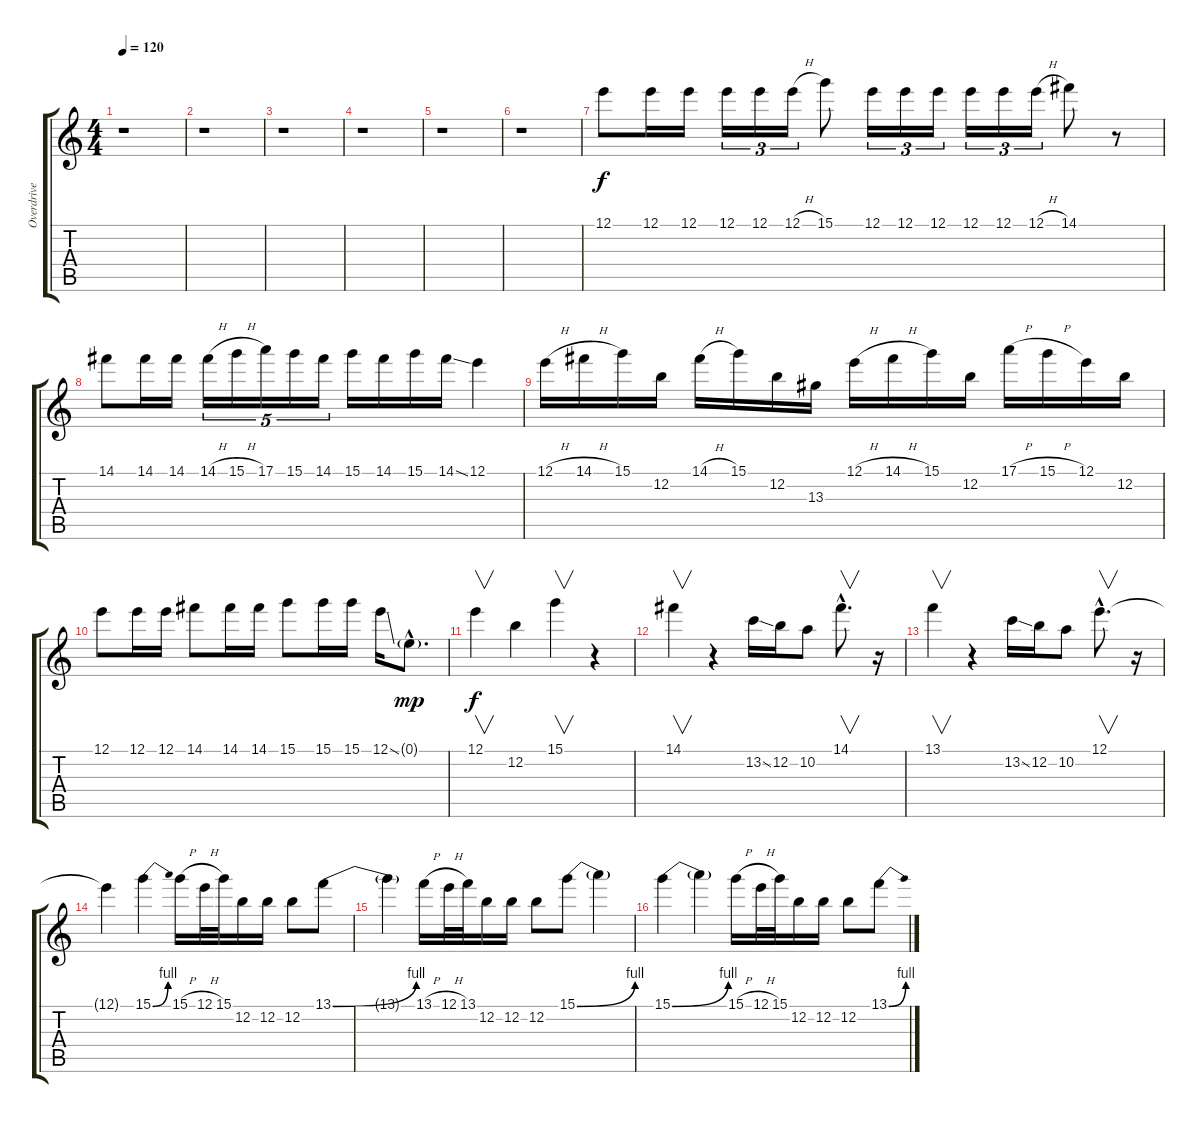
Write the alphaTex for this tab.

\track ("Overdrive" "Overdrive") {instrument overdrivenguitar}
\staff {score tabs}
\tuning (E4 B3 G3 D3 A2 E2) {hide}
\ts (4 4)
\tempo 120
\clef g2
\ks c
r.1{dy f} |
r.1 |
r.1 |
r.1 |
r.1 |
r.1 |
12.1.8 12.1.16 12.1.16 12.1.16{tu (3 2)} 12.1.16{tu (3 2)} 12.1{h}.16{tu (3 2)} 15.1.8 12.1.16{tu (3 2)} 12.1.16{tu (3 2)} 12.1.16{tu (3 2)} 12.1.16{tu (3 2)} 12.1.16{tu (3 2)} 12.1{h}.16{tu (3 2)} 14.1.8 r.8 |
14.1.8 14.1.16 14.1.16 14.1{h}.16{tu (5 4)} 15.1{h}.16{tu (5 4)} 17.1.16{tu (5 4)} 15.1.16{tu (5 4)} 14.1.16{tu (5 4)} 15.1.16 14.1.16 15.1.16 14.1{ss}.16 12.1.4 |
12.1{h}.16 14.1{h}.16 15.1.16 12.2.16 14.1{h}.16 15.1.16 12.2.16 13.3.16 12.1{h}.16 14.1{h}.16 15.1.16 12.2.16 17.1{h}.16 15.1{h}.16 12.1.16 12.2.16 |
12.1.8 12.1.16 12.1.16 14.1.8 14.1.16 14.1.16 15.1.8 15.1.16 15.1.16 12.1{ss}.16 0.1{g hac}.8{d dy mp} |
12.1.4{v dy f} 12.2.4 15.1.4{v} r.4 |
14.1.4{v} r.4 13.2{ss}.16 12.2.16 10.2.8 14.1{hac}.8{v d} r.16 |
13.1.4{v} r.4 13.2{ss}.16 12.2.16 10.2.8 12.1{hac}.8{v d} r.16 |
12.1{t}.4 15.1{be (bend 0 0 60 4)}.4 15.1{h}.16 12.1{h}.32 15.1.32 12.2.16 12.2.16 12.2.8 13.1{be (bend 0 0 60 4)}.8 |
13.1{t}.4 13.1{h}.16 12.1{h}.32 13.1.32 12.2.16 12.2.16 12.2.8 15.1{be (bend 0 0 60 4)}.8 15.1{t}.4 |
15.1{be (bend 0 0 60 4)}.4 15.1{t}.4 15.1{h}.16 12.1{h}.32 15.1.32 12.2.16 12.2.16 12.2.8 13.1{be (bend 0 0 60 4)}.8
